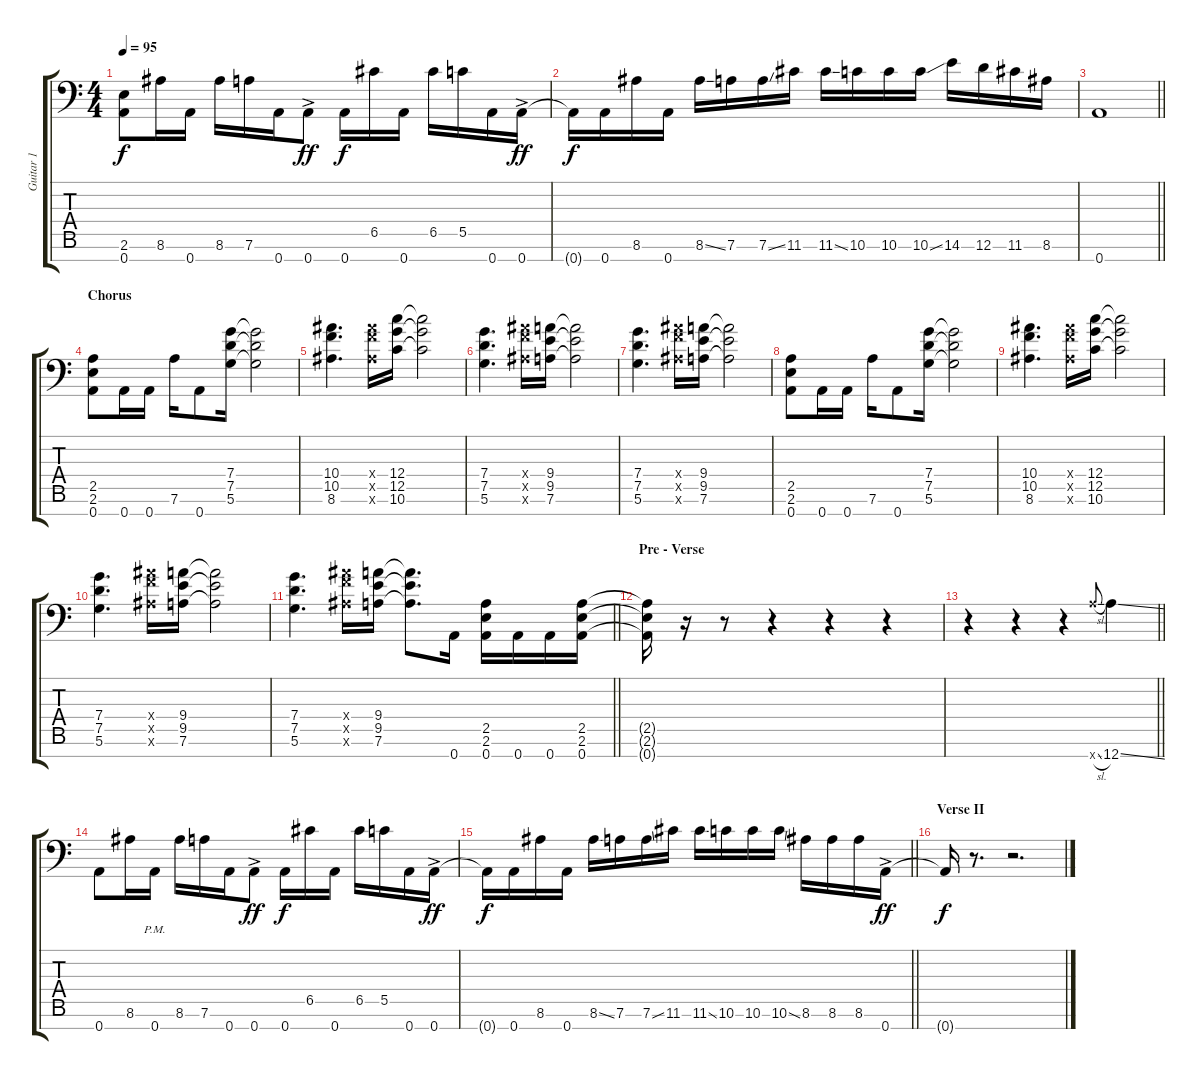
\track ("Guitar 1" "Guitar 1") {instrument distortionguitar}
\staff {score tabs}
\tuning (D4 A3 F3 C3 G2 D2 A1) {hide}
\ts (4 4)
\tempo 95
\clef f4
\ks c
(2.6{t} 0.7{t}).8{dy f} 8.6.16 0.7.16 8.6.16 7.6.16 0.7.16 0.7{ac}.8{dy ff} 0.7.16{dy f} 6.5.16 0.7.16 6.5.16 5.5.16 0.7.16 0.7{ac}.16{dy ff} |
0.7{t}.16{dy f} 0.7.16 8.6.16 0.7.16 8.6{ss}.16 7.6.16 7.6{ss}.16 11.6.16 11.6{ss}.16 10.6.16 10.6.16 10.6{ss}.16 14.6.16 12.6.16 11.6.16 8.6.16 |
\barLineRight lightlight
0.7.1 |
\section ("" "Chorus")
(2.5 2.6 0.7).8 0.7.16 0.7.16 7.6.16 0.7.8 (7.4 7.5 5.6).16 (7.4{t} 7.5{t} 5.6{t}).2 |
(10.4 10.5 8.6).4{d} (10.4{x} 10.5{x} 8.6{x}).16 (12.4 12.5 10.6).16 (12.4{t} 12.5{t} 10.6{t}).2 |
(7.4 7.5 5.6).4{d} (10.4{x} 10.5{x} 8.6{x}).16 (9.4 9.5 7.6).16 (9.4{t} 9.5{t} 7.6{t}).2 |
(7.4 7.5 5.6).4{d} (10.4{x} 10.5{x} 8.6{x}).16 (9.4 9.5 7.6).16 (9.4{t} 9.5{t} 7.6{t}).2 |
(2.5 2.6 0.7).8 0.7.16 0.7.16 7.6.16 0.7.8 (7.4 7.5 5.6).16 (7.4{t} 7.5{t} 5.6{t}).2 |
(10.4 10.5 8.6).4{d} (10.4{x} 10.5{x} 8.6{x}).16 (12.4 12.5 10.6).16 (12.4{t} 12.5{t} 10.6{t}).2 |
(7.4 7.5 5.6).4{d} (10.4{x} 10.5{x} 8.6{x}).16 (9.4 9.5 7.6).16 (9.4{t} 9.5{t} 7.6{t}).2 |
\barLineRight lightlight
(7.4 7.5 5.6).4{d} (10.4{x} 10.5{x} 8.6{x}).16 (9.4 9.5 7.6).16 (9.4{t} 9.5{t} 7.6{t}).8{d} 0.7.16 (2.5 2.6 0.7).16 0.7.16 0.7.16 (2.5 2.6 0.7).16 |
\section ("" "Pre - Verse")
(2.5{t} 2.6{t} 0.7{t}).16 r.16 r.8 r.4 r.4 r.4 |
\barLineRight lightlight
r.4 r.4 r.4 12.7{sl x}.8{gr onbeat} 12.7{ss}.4 |
0.7.8 8.6.16 0.7{pm}.16 8.6.16 7.6.16 0.7.16 0.7{ac}.8{dy ff} 0.7.16{dy f} 6.5.16 0.7.16 6.5.16 5.5.16 0.7.16 0.7{ac}.16{dy ff} |
\barLineRight lightlight
0.7{t}.16{dy f} 0.7.16 8.6.16 0.7.16 8.6{ss}.16 7.6.16 7.6{ss}.16 11.6.16 11.6{ss}.16 10.6.16 10.6.16 10.6{ss}.16 8.6.16 8.6.16 8.6.16 0.7{ac}.16{dy ff} |
\section ("" "Verse II")
0.7{t}.16{dy f} r.8{d} r.2{d}
